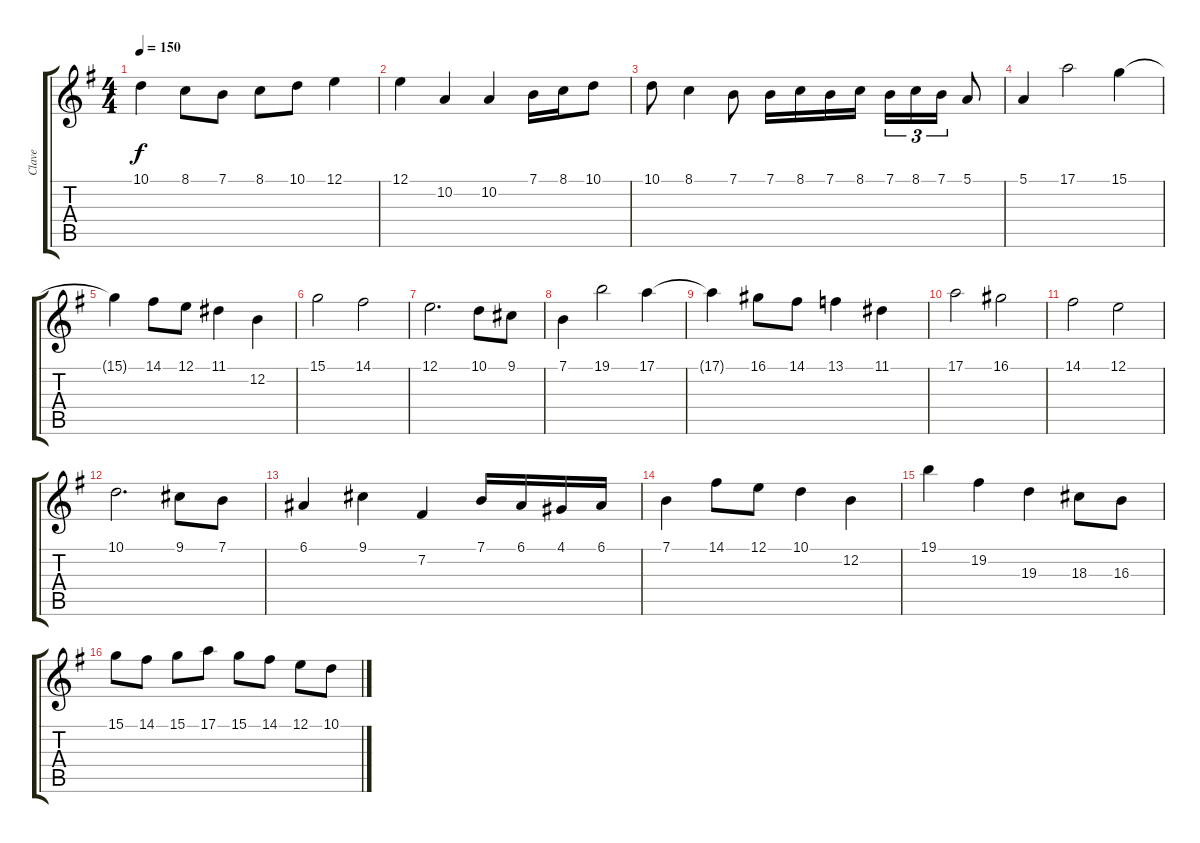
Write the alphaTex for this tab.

\track ("Clave" "Clave") {instrument harpsichord}
\staff {score tabs}
\tuning (E4 B3 G3 D3 A2 E2) {hide}
\ts (4 4)
\tempo 150
\clef g2
\ks g
10.1{t}.4{dy f} 8.1.8 7.1.8 8.1.8 10.1.8 12.1.4 |
12.1.4 10.2.4 10.2.4 7.1.16 8.1.16 10.1.8 |
10.1.8 8.1.4 7.1.8 7.1.16 8.1.16 7.1.16 8.1.16 7.1.16{tu (3 2)} 8.1.16{tu (3 2)} 7.1.16{tu (3 2)} 5.1.8 |
5.1.4 17.1.2 15.1.4 |
15.1{t}.4 14.1.8 12.1.8 11.1.4 12.2.4 |
15.1.2 14.1.2 |
12.1.2{d} 10.1.8 9.1.8 |
7.1.4 19.1.2 17.1.4 |
17.1{t}.4 16.1.8 14.1.8 13.1.4 11.1.4 |
17.1.2 16.1.2 |
14.1.2 12.1.2 |
10.1.2{d} 9.1.8 7.1.8 |
6.1.4 9.1.4 7.2.4 7.1.16 6.1.16 4.1.16 6.1.16 |
7.1.4 14.1.8 12.1.8 10.1.4 12.2.4 |
19.1.4 19.2.4 19.3.4 18.3.8 16.3.8 |
15.1.8 14.1.8 15.1.8 17.1.8 15.1.8 14.1.8 12.1.8 10.1.8
